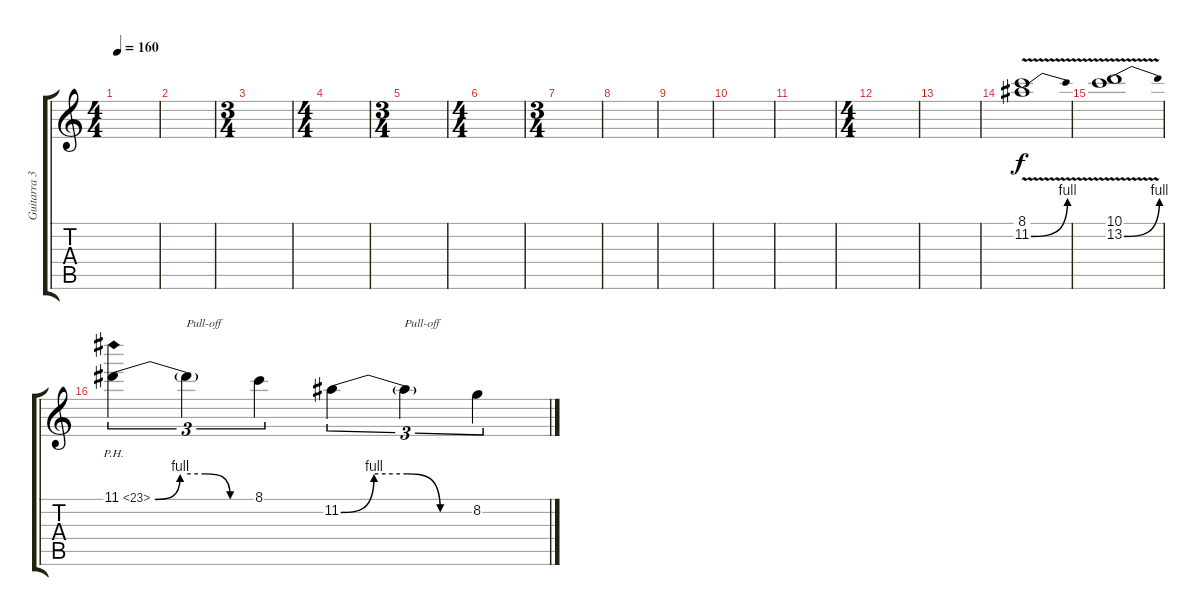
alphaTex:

\track ("Guitarra 3" "Guitarra 3") {instrument distortionguitar}
\staff {score tabs}
\tuning (E4 B3 G3 D3 A2 E2) {hide}
\ts (4 4)
\tempo 160
\clef g2
\ks c
|
|
\ts (3 4)
|
\ts (4 4)
|
\ts (3 4)
|
\ts (4 4)
|
\ts (3 4)
|
|
|
|
|
\ts (4 4)
|
|
(8.1 11.2{be (bend 0 0 60 4) v}).1{volume 16 balance 8 instrument distortionguitar} |
(10.1 13.2{be (bend 0 0 60 4) v}).1 |
11.1{be (custom 0 0 15 4 30 4 45 0 60 0) ph 12}.4{tu (3 2)} 11.1{t}.4{tu (3 2) txt "Pull-off"} 8.1.4{tu (3 2)} 11.2{be (custom 0 0 15 4 30 4 45 0 60 0)}.4{tu (3 2)} 11.2{t}.4{tu (3 2) txt "Pull-off"} 8.2.4{tu (3 2)}
